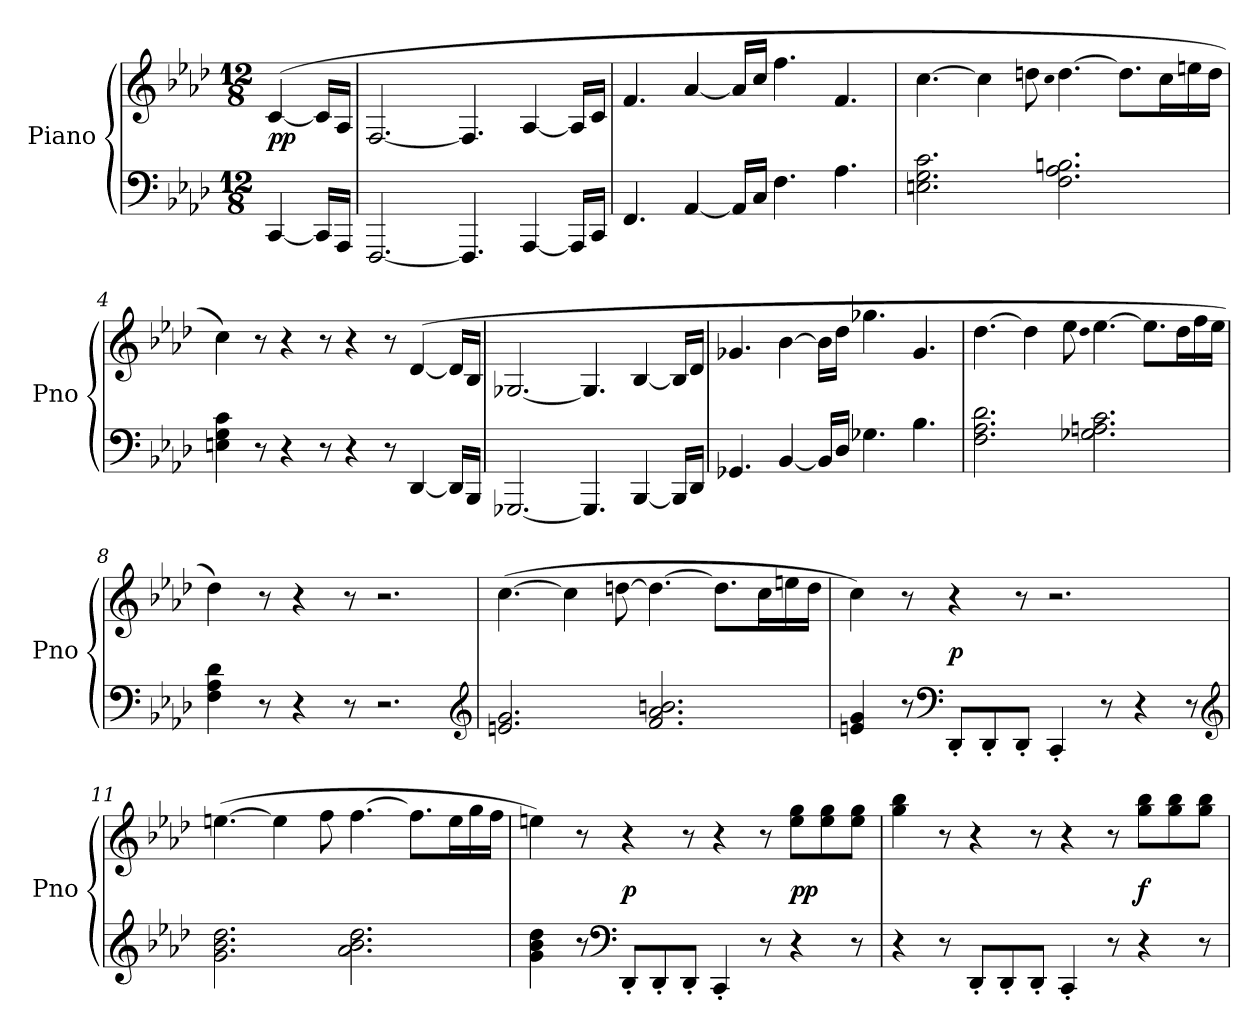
**kern	**kern	**dynam
*part1	*part1	*part1
*staff2	*staff1	*staff1/2
*I"Piano	*	*
*I'Pno	*	*
*clefF4	*clefG2	*
*k[b-e-a-d-]	*k[b-e-a-d-]	*
*f:	*f:	*
*M12/8	*M12/8	*
*MM144	*MM144	*
=	=	=
[4CC/	([4c/	pp
16CC/LL]	16c/LL]	.
16AAA-/JJ	16A-/JJ	.
=1	=1	=1
[2.FFF/	[2.F/	.
4.FFF/]	4.F/]	.
[4AAA-/	[4A-/	.
16AAA-/LL]	16A-/LL]	.
16CC/JJ	16c/JJ	.
=2	=2	=2
4.FF/	4.f/	.
[4AA-/	[4a-/	.
16AA-/LL]	16a-/LL]	.
16C/JJ	16cc/JJ	.
4.F\	4.ff\	.
4.A-\	4.f/	.
=3	=3	=3
2.En\ 2.G\ 2.c\	[4.cc\	.
.	4cc\]	.
.	8ddn\	.
.	qcc	.
2.F\ 2.A-\ 2.Bn\	[4.dd\	.
.	8.dd\L]	.
.	16cc\L	.
.	16een\	.
.	16dd\JJ	.
=4	=4	=4
4En\ 4G\ 4c\	4cc\)	.
8r	8r	.
4r	4r	.
8r	8r	.
4r	4r	.
8r	8r	.
[4DD-/	([4d-/	.
16DD-/LL]	16d-/LL]	.
16BBB-/JJ	16B-/JJ	.
=5	=5	=5
[2.GGG-X/	[2.G-X/	.
4.GGG-/]	4.G-/]	.
[4BBB-/	[4B-/	.
16BBB-/LL]	16B-/LL]	.
16DD-/JJ	16d-/JJ	.
=6	=6	=6
4.GG-X/	4.g-X/	.
[4BB-/	[4b-\	.
16BB-/LL]	16b-\LL]	.
16D-/JJ	16dd-\JJ	.
4.G-X\	4.gg-X\	.
4.B-\	4.g-/	.
=7	=7	=7
2.F\ 2.A-\ 2.d-\	[4.dd-\	.
.	4dd-\]	.
.	8ee-\	.
.	qdd-	.
2.G-X\ 2.An\ 2.c\	[4.ee-\	.
.	8.ee-\L]	.
.	16dd-\L	.
.	16ff\	.
.	16ee-\JJ	.
=8	=8	=8
4F\ 4A-\ 4d-\	4dd-\)	.
8r	8r	.
4r	4r	.
8r	8r	.
2.r	2.r	.
*clefG2	*	*
=9	=9	=9
2.en/ 2.g/	([4.cc\	.
.	4cc\]	.
.	[8ddn\	.
2.f/ 2.a-/ 2.bn/	4.dd\_	.
.	8.dd\L]	.
.	16cc\L	.
.	16een\	.
.	16dd\JJ	.
=10	=10	=10
4en/ 4g/	4cc\)	.
8r	8r	.
*clefF4	*	*
8DD-'/L	4r	p
8DD-'/	.	.
8DD-'/J	8r	.
4CC'/	2.r	.
8r	.	.
4r	.	.
8r	.	.
*clefG2	*	*
=11	=11	=11
2.g\ 2.b-\ 2.dd-\	([4.een\	.
.	4ee\]	.
.	8ff\	.
2.a-\ 2.b-\ 2.dd-\	[4.ff\	.
.	8.ff\L]	.
.	16ee\L	.
.	16gg\	.
.	16ff\JJ	.
=12	=12	=12
4g\ 4b-\ 4dd-\	4een\)	.
8r	8r	.
*clefF4	*	*
8DD-'/L	4r	p
8DD-'/	.	.
8DD-'/J	8r	.
4CC'/	4r	.
8r	8r	.
4r	8ee\ 8gg\L	pp
.	8ee\ 8gg\	.
8r	8ee\ 8gg\J	.
=13	=13	=13
4r	4gg\ 4bb-\	.
8r	8r	.
8DD-'/L	4r	.
8DD-'/	.	.
8DD-'/J	8r	.
4CC'/	4r	.
8r	8r	.
4r	8gg\ 8bb-\L	f
.	8gg\ 8bb-\	.
8r	8gg\ 8bb-\J	.
=	=	=
*-	*-	*-
